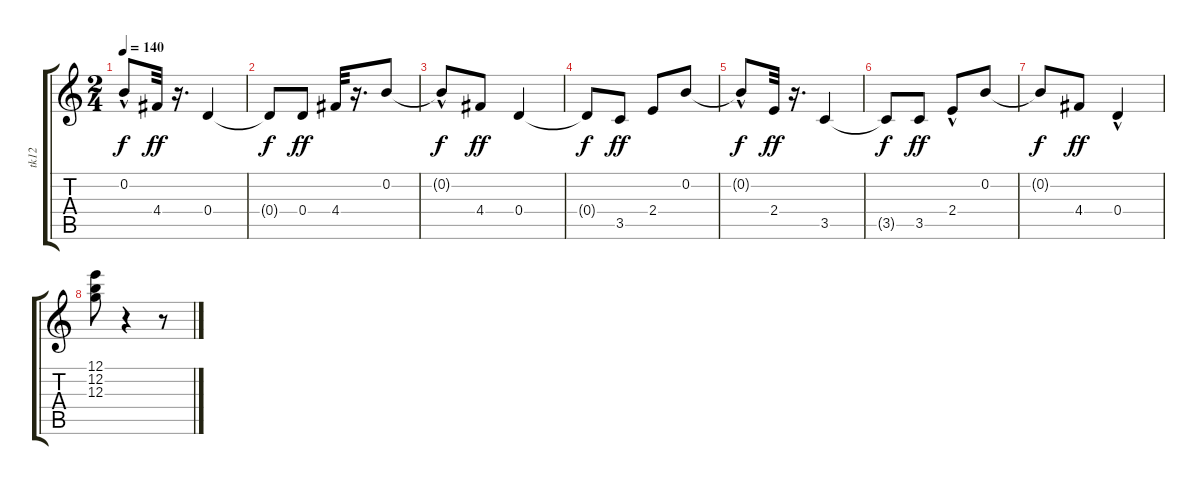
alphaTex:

\track ("tk12" "tk12") {instrument electricguitarclean}
\staff {score tabs}
\tuning (E4 B3 G3 D3 A2 E2) {hide}
\ts (2 4)
\tempo 140
\clef g2
\ks c
0.2{hac t}.8{dy f} 4.4.32{dy ff} r.16{d} 0.4.4 |
0.4{t}.8{dy f} 0.4.8{dy ff} 4.4.32 r.16{d} 0.2.8 |
0.2{hac t}.8{dy f} 4.4.8{dy ff} 0.4.4 |
0.4{t}.8{dy f} 3.5.8{dy ff} 2.4.8 0.2.8 |
0.2{hac t}.8{dy f} 2.4.32{dy ff} r.16{d} 3.5.4 |
3.5{t}.8{dy f} 3.5.8{dy ff} 2.4{hac}.8 0.2.8 |
0.2{t}.8{dy f} 4.4.8{dy ff} 0.4{hac}.4 |
(12.1 12.2 12.3).8 r.4 r.8
